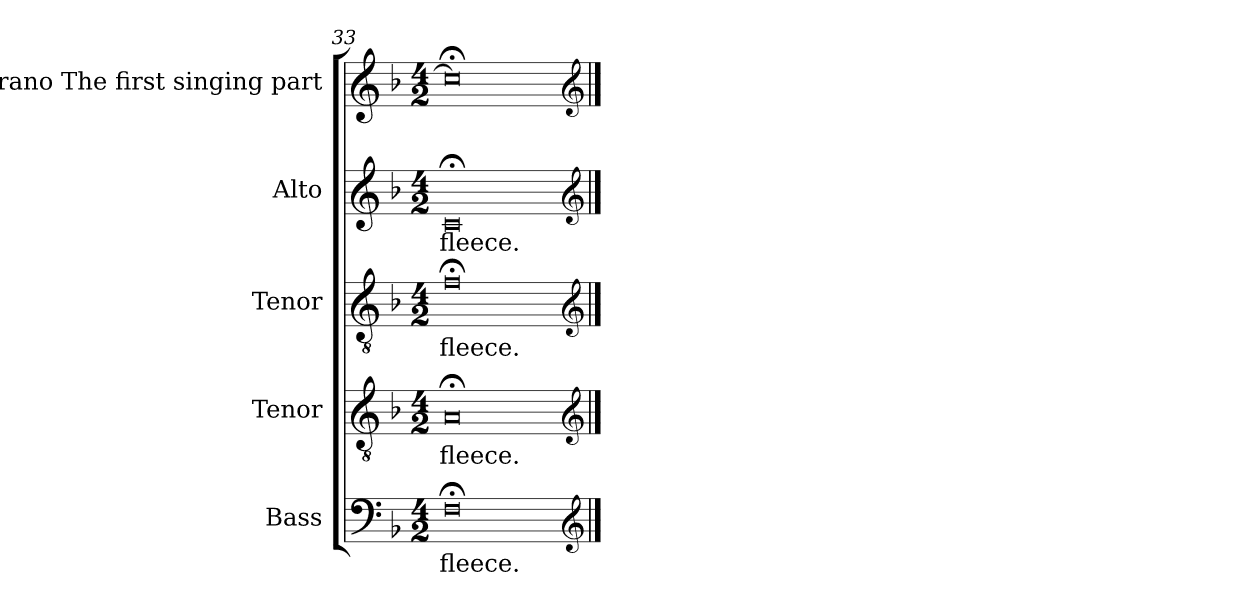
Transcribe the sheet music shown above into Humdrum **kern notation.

**kern	**text	**kern	**text	**kern	**text	**kern	**text	**kern
*part5	*part5	*part4	*part4	*part3	*part3	*part2	*part2	*part1
*staff5	*staff5	*staff4	*staff4	*staff3	*staff3	*staff2	*staff2	*staff1
*I"Bass	*	*I"Tenor	*	*I"Tenor	*	*I"Alto	*	*I"Soprano The first singing part
*I'B.	*	*I'T.	*	*	*	*	*	*I'S.
*clefF4	*	*clefGv2	*	*clefGv2	*	*clefG2	*	*clefG2
*	*	*ITrd7c12	*	*ITrd7c12	*	*ITrd7c12	*	*
*k[b-]	*	*k[b-]	*	*k[b-]	*	*k[b-]	*	*k[b-]
*F:	*	*F:	*	*F:	*	*F:	*	*F:
*M4/2	*	*M4/2	*	*M4/2	*	*M4/2	*	*M4/2
=33	=33	=33	=33	=33	=33	=33	=33	=33
!	!LO:LY:b:color=#000000	!	!	!	!	!	!	!
!	!	!	!LO:LY:b:color=#000000	!	!	!	!	!
!	!	!	!	!	!LO:LY:b:color=#000000	!	!	!
!	!	!	!	!	!	!	!LO:LY:b:color=#000000	!
0F;i	fleece.	0AA;i	fleece.	0F;i	fleece.	0C;i	fleece.	0cc;i]
*clefG2	*	*clefG2	*	*clefG2	*	*clefG2	*	*clefG2
==	==	==	==	==	==	==	==	==
*-	*-	*-	*-	*-	*-	*-	*-	*-
